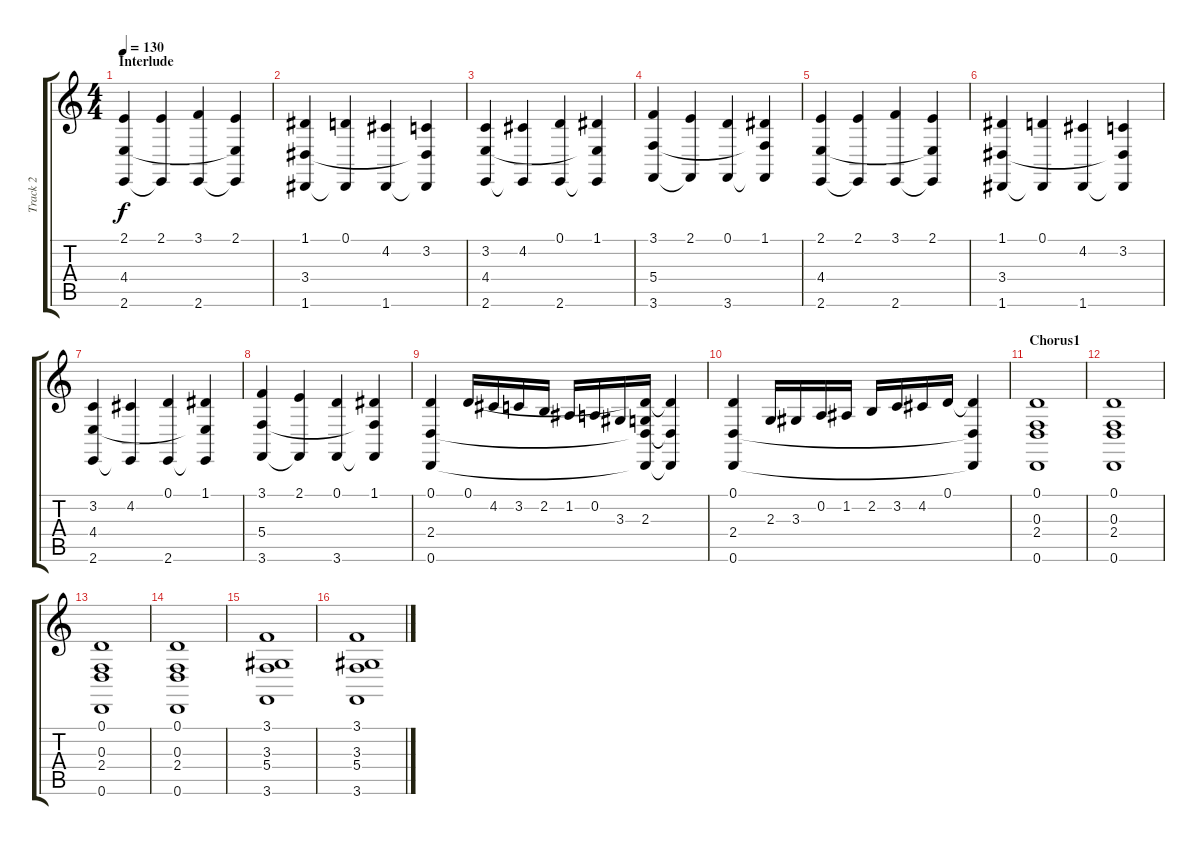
\track ("Track 2" "Track 2") {instrument brightacousticpiano}
\staff {score tabs}
\tuning (D4 A3 F3 C3 G2 D2) {hide}
\ts (4 4)
\section ("" "Interlude")
\tempo 130
\clef g2
\ks c
(2.1 4.4 2.6).4{dy f} (2.1 2.6{t}).4 (3.1 2.6).4 (2.1 4.4{t} 2.6{t}).4 |
(1.1 3.4 1.6).4 (0.1 1.6{t}).4 (4.2 1.6).4 (3.2 3.4{t} 1.6{t}).4 |
(3.2 4.4 2.6).4 (4.2 2.6{t}).4 (0.1 2.6).4 (1.1 4.4{t} 2.6{t}).4 |
(3.1 5.4 3.6).4 (2.1 3.6{t}).4 (0.1 3.6).4 (1.1 5.4{t} 3.6{t}).4 |
(2.1 4.4 2.6).4 (2.1 2.6{t}).4 (3.1 2.6).4 (2.1 4.4{t} 2.6{t}).4 |
(1.1 3.4 1.6).4 (0.1 1.6{t}).4 (4.2 1.6).4 (3.2 3.4{t} 1.6{t}).4 |
(3.2 4.4 2.6).4 (4.2 2.6{t}).4 (0.1 2.6).4 (1.1 4.4{t} 2.6{t}).4 |
(3.1 5.4 3.6).4 (2.1 3.6{t}).4 (0.1 3.6).4 (1.1 5.4{t} 3.6{t}).4 |
(0.1 2.4 0.6).4 0.1.16 4.2.16 3.2.16 2.2.16 1.2.16 0.2.16 3.3.16 (0.1{t} 2.3 2.4{t} 0.6{t}).16 (0.1{t} 2.4{t} 0.6{t}).4 |
(0.1 2.4 0.6).4 2.3.16 3.3.16 0.2.16 1.2.16 2.2.16 3.2.16 4.2.16 0.1.16 (0.1{t} 2.4{t} 0.6{t}).4 |
\section ("" "Chorus1")
(0.1 0.3 2.4 0.6).1 |
(0.1 0.3 2.4 0.6).1 |
(0.1 0.3 2.4 0.6).1 |
(0.1 0.3 2.4 0.6).1 |
(3.1 3.3 5.4 3.6).1 |
(3.1 3.3 5.4 3.6).1
